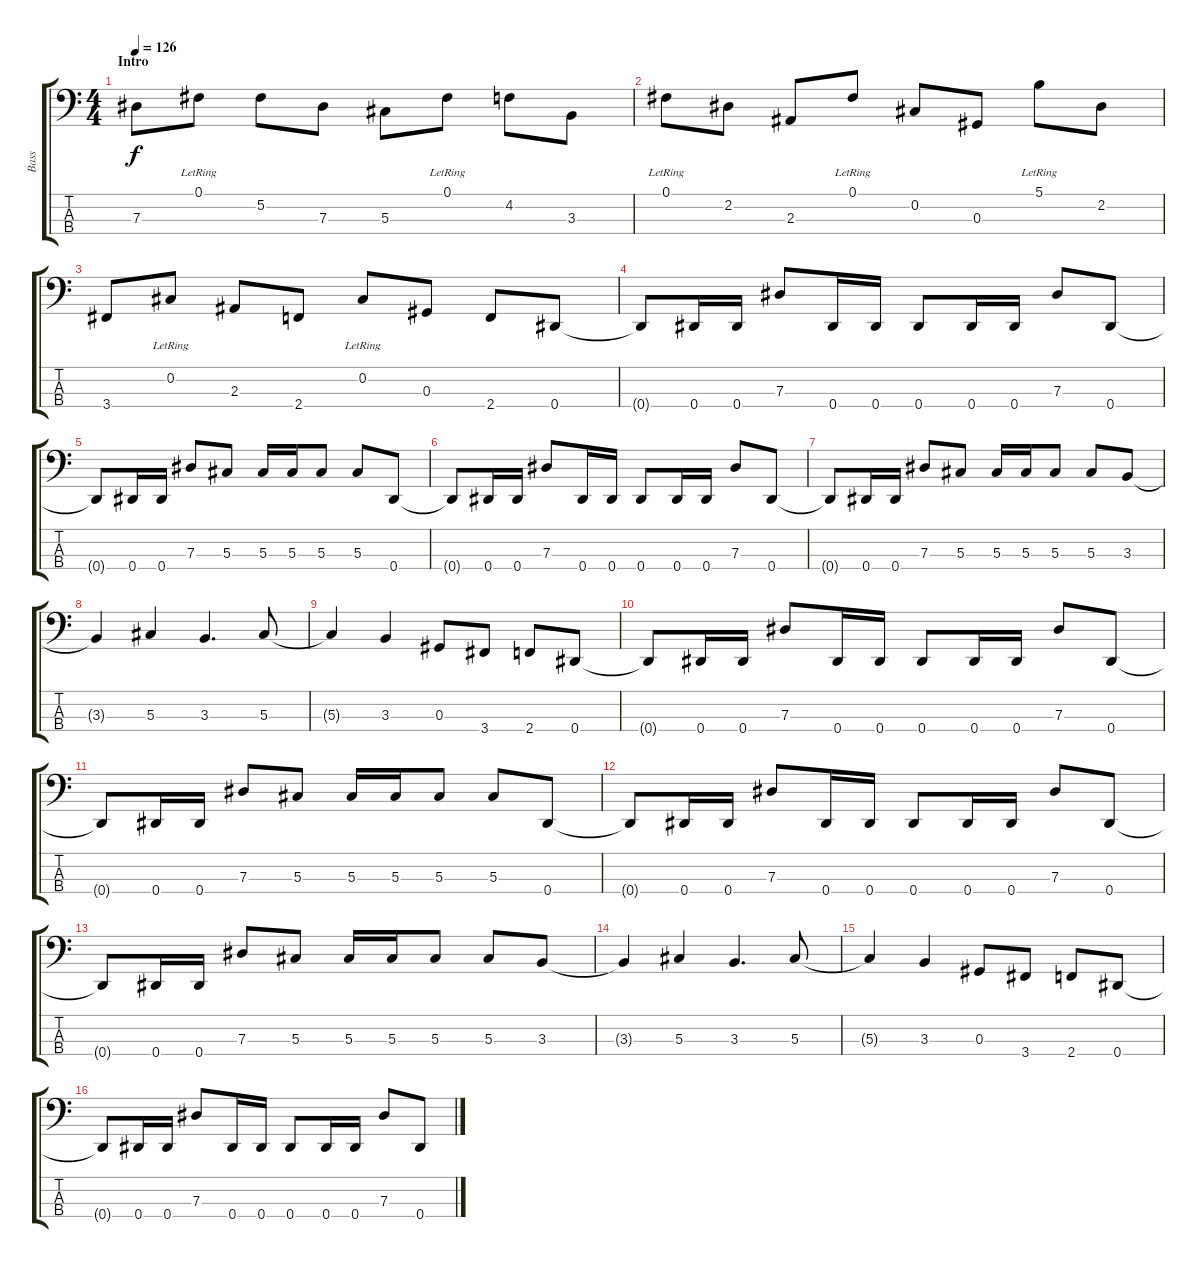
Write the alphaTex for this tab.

\track ("Bass" "Bass") {instrument electricbassfinger}
\staff {score tabs}
\tuning (Gb2 Db2 Ab1 Eb1) {hide}
\ts (4 4)
\section ("" "Intro")
\tempo 126
\clef f4
\ks c
7.3.8{dy f instrument electricbassfinger} 0.1{lr}.8 5.2.8 7.3.8 5.3.8 0.1{lr}.8 4.2.8 3.3.8 |
0.1{lr}.8 2.2.8 2.3.8 0.1{lr}.8 0.2.8 0.3.8 5.1{lr}.8 2.2.8 |
3.4.8 0.2{lr}.8 2.3.8 2.4.8 0.2{lr}.8 0.3.8 2.4.8 0.4.8 |
0.4{t}.8 0.4.16 0.4.16 7.3.8 0.4.16 0.4.16 0.4.8 0.4.16 0.4.16 7.3.8 0.4.8 |
0.4{t}.8 0.4.16 0.4.16 7.3.8 5.3.8 5.3.16 5.3.16 5.3.8 5.3.8 0.4.8 |
0.4{t}.8 0.4.16 0.4.16 7.3.8 0.4.16 0.4.16 0.4.8 0.4.16 0.4.16 7.3.8 0.4.8 |
0.4{t}.8 0.4.16 0.4.16 7.3.8 5.3.8 5.3.16 5.3.16 5.3.8 5.3.8 3.3.8 |
3.3{t}.4 5.3.4 3.3.4{d} 5.3.8 |
5.3{t}.4 3.3.4 0.3.8 3.4.8 2.4.8 0.4.8 |
0.4{t}.8 0.4.16 0.4.16 7.3.8 0.4.16 0.4.16 0.4.8 0.4.16 0.4.16 7.3.8 0.4.8 |
0.4{t}.8 0.4.16 0.4.16 7.3.8 5.3.8 5.3.16 5.3.16 5.3.8 5.3.8 0.4.8 |
0.4{t}.8 0.4.16 0.4.16 7.3.8 0.4.16 0.4.16 0.4.8 0.4.16 0.4.16 7.3.8 0.4.8 |
0.4{t}.8 0.4.16 0.4.16 7.3.8 5.3.8 5.3.16 5.3.16 5.3.8 5.3.8 3.3.8 |
3.3{t}.4 5.3.4 3.3.4{d} 5.3.8 |
5.3{t}.4 3.3.4 0.3.8 3.4.8 2.4.8 0.4.8 |
0.4{t}.8 0.4.16 0.4.16 7.3.8 0.4.16 0.4.16 0.4.8 0.4.16 0.4.16 7.3.8 0.4.8
